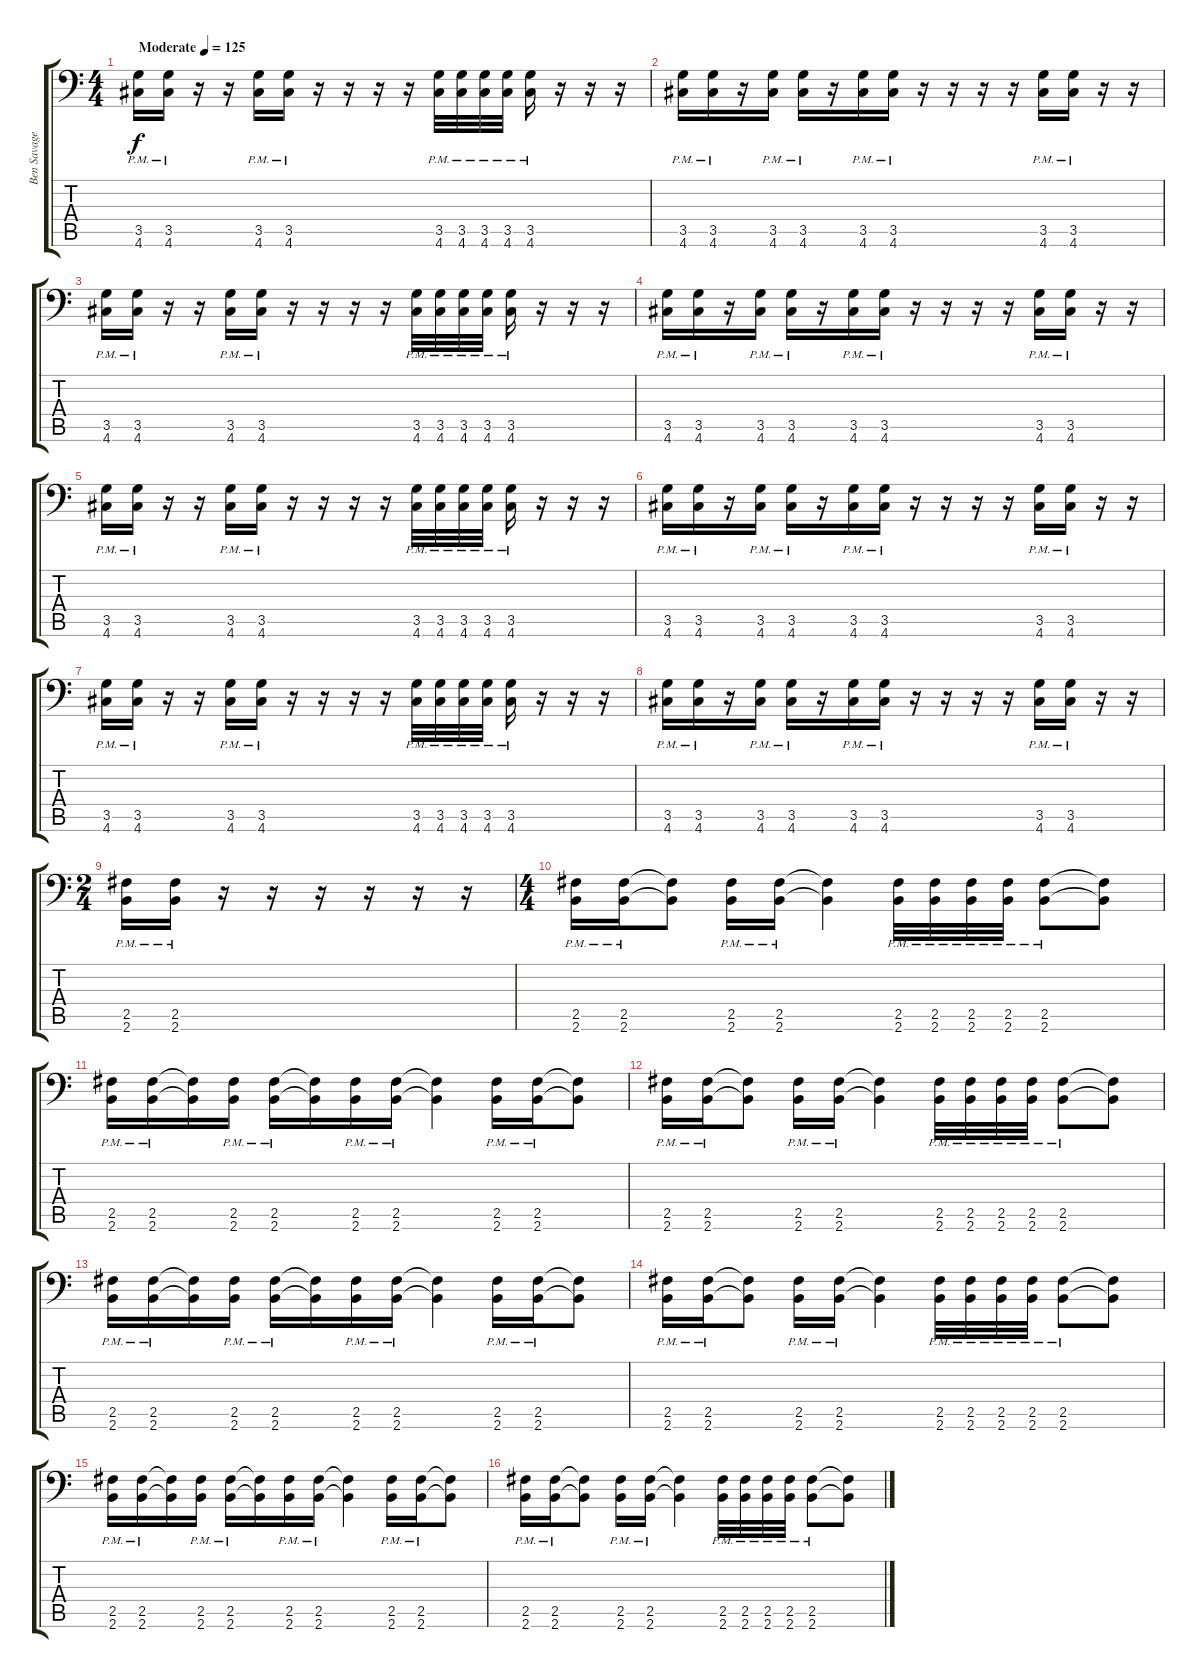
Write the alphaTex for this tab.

\track ("Ben Savage" "Ben Savage") {instrument distortionguitar}
\staff {score tabs}
\tuning (B3 Gb3 D3 A2 E2 A1) {hide}
\ts (4 4)
\tempo (125 "Moderate")
\clef f4
\ks c
(3.5{pm} 4.6{pm}).16{dy f instrument distortionguitar} (3.5{pm} 4.6{pm}).16 r.16 r.16 (3.5{pm} 4.6{pm}).16 (3.5{pm} 4.6{pm}).16 r.16 r.16 r.16 r.16 (3.5{pm} 4.6{pm}).32 (3.5{pm} 4.6{pm}).32 (3.5{pm} 4.6{pm}).32 (3.5{pm} 4.6{pm}).32 (3.5{pm} 4.6{pm}).16 r.16 r.16 r.16 |
(3.5{pm} 4.6{pm}).16 (3.5{pm} 4.6{pm}).16 r.16 (3.5{pm} 4.6{pm}).16 (3.5{pm} 4.6{pm}).16 r.16 (3.5{pm} 4.6{pm}).16 (3.5{pm} 4.6{pm}).16 r.16 r.16 r.16 r.16 (3.5{pm} 4.6{pm}).16 (3.5{pm} 4.6{pm}).16 r.16 r.16 |
(3.5{pm} 4.6{pm}).16 (3.5{pm} 4.6{pm}).16 r.16 r.16 (3.5{pm} 4.6{pm}).16 (3.5{pm} 4.6{pm}).16 r.16 r.16 r.16 r.16 (3.5{pm} 4.6{pm}).32 (3.5{pm} 4.6{pm}).32 (3.5{pm} 4.6{pm}).32 (3.5{pm} 4.6{pm}).32 (3.5{pm} 4.6{pm}).16 r.16 r.16 r.16 |
(3.5{pm} 4.6{pm}).16 (3.5{pm} 4.6{pm}).16 r.16 (3.5{pm} 4.6{pm}).16 (3.5{pm} 4.6{pm}).16 r.16 (3.5{pm} 4.6{pm}).16 (3.5{pm} 4.6{pm}).16 r.16 r.16 r.16 r.16 (3.5{pm} 4.6{pm}).16 (3.5{pm} 4.6{pm}).16 r.16 r.16 |
(3.5{pm} 4.6{pm}).16 (3.5{pm} 4.6{pm}).16 r.16 r.16 (3.5{pm} 4.6{pm}).16 (3.5{pm} 4.6{pm}).16 r.16 r.16 r.16 r.16 (3.5{pm} 4.6{pm}).32 (3.5{pm} 4.6{pm}).32 (3.5{pm} 4.6{pm}).32 (3.5{pm} 4.6{pm}).32 (3.5{pm} 4.6{pm}).16 r.16 r.16 r.16 |
(3.5{pm} 4.6{pm}).16 (3.5{pm} 4.6{pm}).16 r.16 (3.5{pm} 4.6{pm}).16 (3.5{pm} 4.6{pm}).16 r.16 (3.5{pm} 4.6{pm}).16 (3.5{pm} 4.6{pm}).16 r.16 r.16 r.16 r.16 (3.5{pm} 4.6{pm}).16 (3.5{pm} 4.6{pm}).16 r.16 r.16 |
(3.5{pm} 4.6{pm}).16 (3.5{pm} 4.6{pm}).16 r.16 r.16 (3.5{pm} 4.6{pm}).16 (3.5{pm} 4.6{pm}).16 r.16 r.16 r.16 r.16 (3.5{pm} 4.6{pm}).32 (3.5{pm} 4.6{pm}).32 (3.5{pm} 4.6{pm}).32 (3.5{pm} 4.6{pm}).32 (3.5{pm} 4.6{pm}).16 r.16 r.16 r.16 |
(3.5{pm} 4.6{pm}).16 (3.5{pm} 4.6{pm}).16 r.16 (3.5{pm} 4.6{pm}).16 (3.5{pm} 4.6{pm}).16 r.16 (3.5{pm} 4.6{pm}).16 (3.5{pm} 4.6{pm}).16 r.16 r.16 r.16 r.16 (3.5{pm} 4.6{pm}).16 (3.5{pm} 4.6{pm}).16 r.16 r.16 |
\ts (2 4)
(2.5{pm} 2.6{pm}).16 (2.5{pm} 2.6{pm}).16 r.16 r.16 r.16 r.16 r.16 r.16 |
\ts (4 4)
(2.5{pm} 2.6{pm}).16 (2.5{pm} 2.6{pm}).16 (2.5{t} 2.6{t}).8 (2.5{pm} 2.6{pm}).16 (2.5{pm} 2.6{pm}).16 (2.5{t} 2.6{t}).4 (2.5{pm} 2.6{pm}).32 (2.5{pm} 2.6{pm}).32 (2.5{pm} 2.6{pm}).32 (2.5{pm} 2.6{pm}).32 (2.5{pm} 2.6{pm}).8 (2.5{t} 2.6{t}).8 |
(2.5{pm} 2.6{pm}).16 (2.5{pm} 2.6{pm}).16 (2.5{t} 2.6{t}).16 (2.5{pm} 2.6{pm}).16 (2.5{pm} 2.6{pm}).16 (2.5{t} 2.6{t}).16 (2.5{pm} 2.6{pm}).16 (2.5{pm} 2.6{pm}).16 (2.5{t} 2.6{t}).4 (2.5{pm} 2.6{pm}).16 (2.5{pm} 2.6{pm}).16 (2.5{t} 2.6{t}).8 |
(2.5{pm} 2.6{pm}).16 (2.5{pm} 2.6{pm}).16 (2.5{t} 2.6{t}).8 (2.5{pm} 2.6{pm}).16 (2.5{pm} 2.6{pm}).16 (2.5{t} 2.6{t}).4 (2.5{pm} 2.6{pm}).32 (2.5{pm} 2.6{pm}).32 (2.5{pm} 2.6{pm}).32 (2.5{pm} 2.6{pm}).32 (2.5{pm} 2.6{pm}).8 (2.5{t} 2.6{t}).8 |
(2.5{pm} 2.6{pm}).16 (2.5{pm} 2.6{pm}).16 (2.5{t} 2.6{t}).16 (2.5{pm} 2.6{pm}).16 (2.5{pm} 2.6{pm}).16 (2.5{t} 2.6{t}).16 (2.5{pm} 2.6{pm}).16 (2.5{pm} 2.6{pm}).16 (2.5{t} 2.6{t}).4 (2.5{pm} 2.6{pm}).16 (2.5{pm} 2.6{pm}).16 (2.5{t} 2.6{t}).8 |
(2.5{pm} 2.6{pm}).16 (2.5{pm} 2.6{pm}).16 (2.5{t} 2.6{t}).8 (2.5{pm} 2.6{pm}).16 (2.5{pm} 2.6{pm}).16 (2.5{t} 2.6{t}).4 (2.5{pm} 2.6{pm}).32 (2.5{pm} 2.6{pm}).32 (2.5{pm} 2.6{pm}).32 (2.5{pm} 2.6{pm}).32 (2.5{pm} 2.6{pm}).8 (2.5{t} 2.6{t}).8 |
(2.5{pm} 2.6{pm}).16 (2.5{pm} 2.6{pm}).16 (2.5{t} 2.6{t}).16 (2.5{pm} 2.6{pm}).16 (2.5{pm} 2.6{pm}).16 (2.5{t} 2.6{t}).16 (2.5{pm} 2.6{pm}).16 (2.5{pm} 2.6{pm}).16 (2.5{t} 2.6{t}).4 (2.5{pm} 2.6{pm}).16 (2.5{pm} 2.6{pm}).16 (2.5{t} 2.6{t}).8 |
(2.5{pm} 2.6{pm}).16 (2.5{pm} 2.6{pm}).16 (2.5{t} 2.6{t}).8 (2.5{pm} 2.6{pm}).16 (2.5{pm} 2.6{pm}).16 (2.5{t} 2.6{t}).4 (2.5{pm} 2.6{pm}).32 (2.5{pm} 2.6{pm}).32 (2.5{pm} 2.6{pm}).32 (2.5{pm} 2.6{pm}).32 (2.5{pm} 2.6{pm}).8 (2.5{t} 2.6{t}).8
